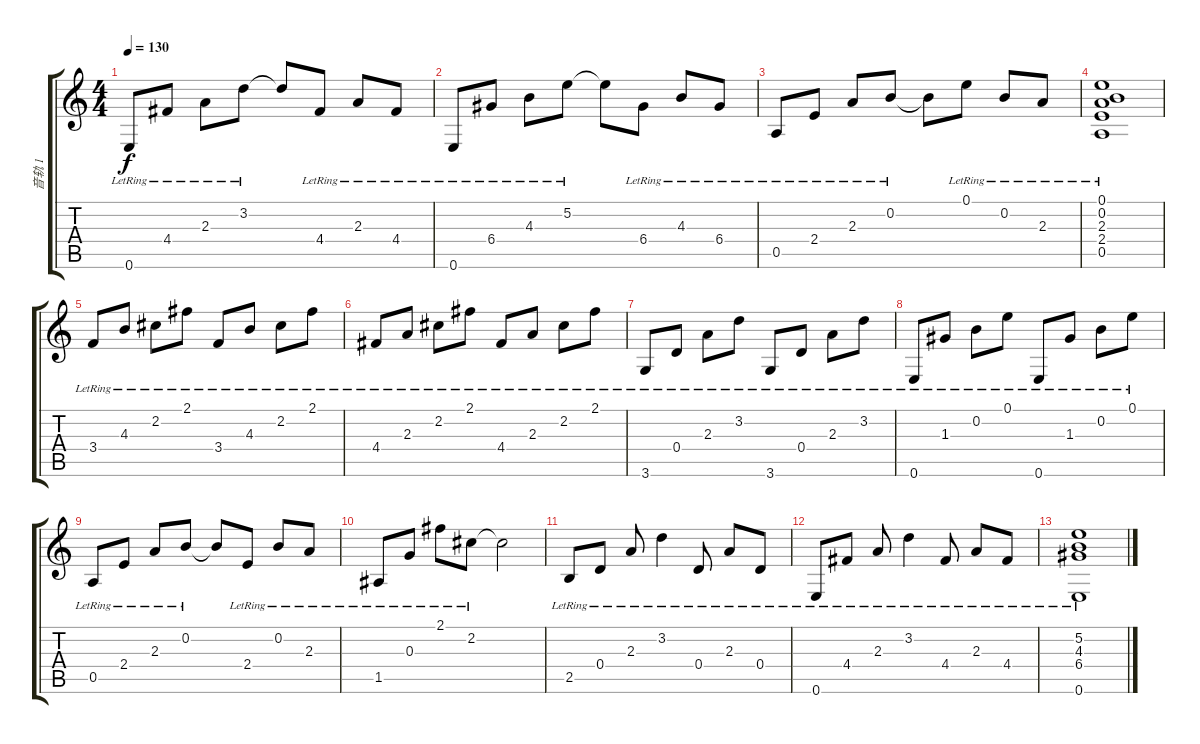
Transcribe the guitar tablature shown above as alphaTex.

\track ("音轨 1" "音轨 1") {instrument acousticguitarsteel}
\staff {score tabs}
\tuning (E4 B3 G3 D3 A2 E2) {hide}
\ts (4 4)
\tempo 130
\clef g2
\ks c
0.6{lr}.8{dy f} 4.4{lr}.8 2.3{lr}.8 3.2{lr}.8 3.2{t}.8 4.4{lr}.8 2.3{lr}.8 4.4{lr}.8 |
0.6{lr}.8 6.4{lr}.8 4.3{lr}.8 5.2{lr}.8 5.2{t}.8 6.4{lr}.8 4.3{lr}.8 6.4{lr}.8 |
0.5{lr}.8 2.4{lr}.8 2.3{lr}.8 0.2{lr}.8 0.2{t}.8 0.1{lr}.8 0.2{lr}.8 2.3{lr}.8 |
(0.1{lr} 0.2{lr} 2.3{lr} 2.4{lr} 0.5{lr}).1 |
3.4{lr}.8 4.3{lr}.8 2.2{lr}.8 2.1{lr}.8 3.4{lr}.8 4.3{lr}.8 2.2{lr}.8 2.1{lr}.8 |
4.4{lr}.8 2.3{lr}.8 2.2{lr}.8 2.1{lr}.8 4.4{lr}.8 2.3{lr}.8 2.2{lr}.8 2.1{lr}.8 |
3.6{lr}.8 0.4{lr}.8 2.3{lr}.8 3.2{lr}.8 3.6{lr}.8 0.4{lr}.8 2.3{lr}.8 3.2{lr}.8 |
0.6{lr}.8 1.3{lr}.8 0.2{lr}.8 0.1{lr}.8 0.6{lr}.8 1.3{lr}.8 0.2{lr}.8 0.1{lr}.8 |
0.5{lr}.8 2.4{lr}.8 2.3{lr}.8 0.2{lr}.8 0.2{t}.8 2.4{lr}.8 0.2{lr}.8 2.3{lr}.8 |
1.5{lr}.8 0.3{lr}.8 2.1{lr}.8 2.2{lr}.8 2.2{t}.2 |
2.5{lr}.8 0.4{lr}.8 2.3{lr}.8 3.2{lr}.4 0.4{lr}.8 2.3{lr}.8 0.4{lr}.8 |
0.6{lr}.8 4.4{lr}.8 2.3{lr}.8 3.2{lr}.4 4.4{lr}.8 2.3{lr}.8 4.4{lr}.8 |
(5.2{lr} 4.3{lr} 6.4{lr} 0.6{lr}).1
